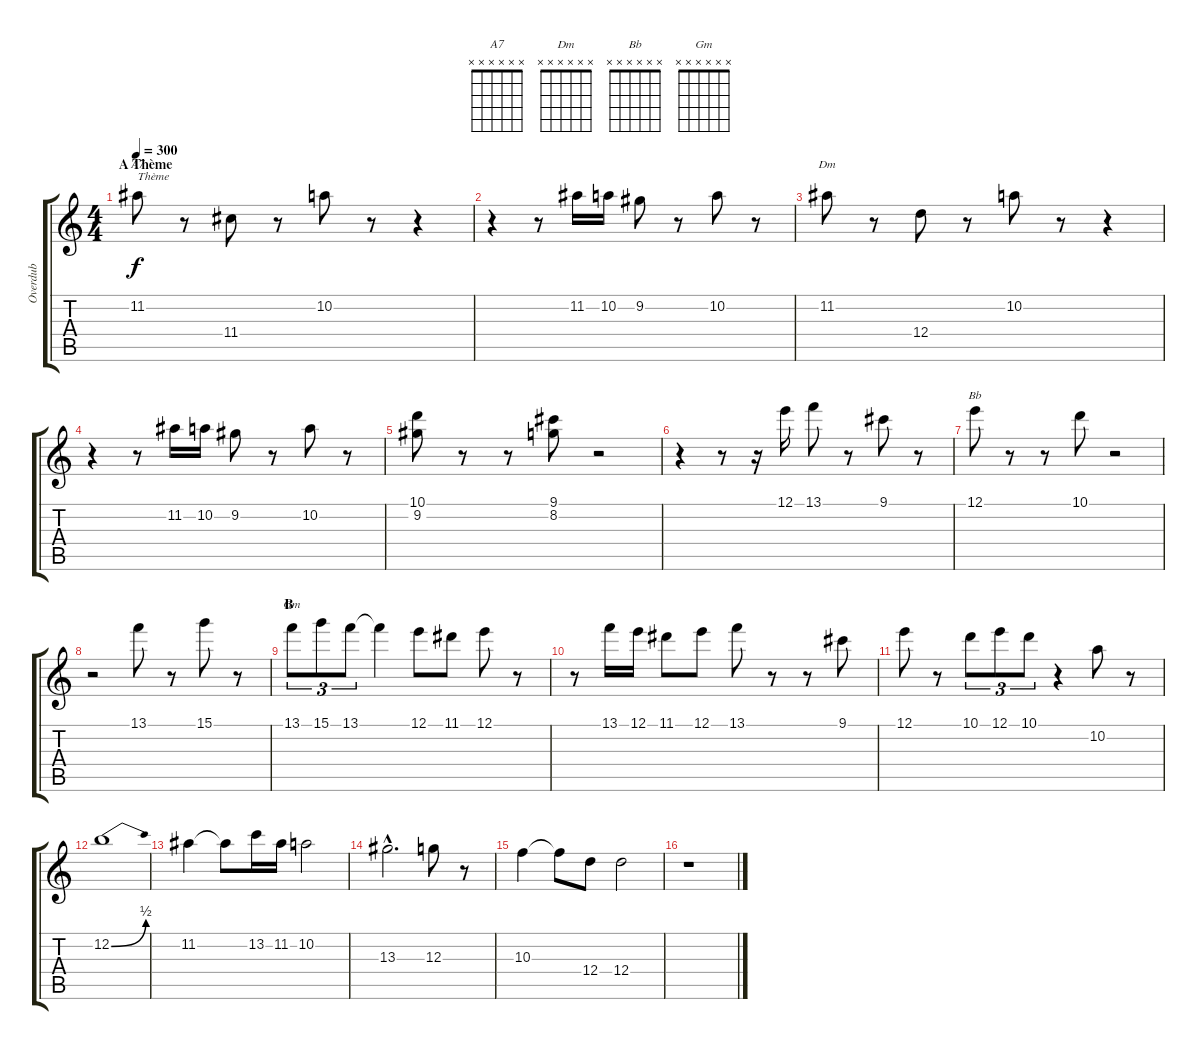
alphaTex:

\track ("Overdub" "Overdub") {instrument electricbasspick}
\staff {score tabs}
\tuning (E4 B3 G3 D3 A2 E2) {hide}
\chord ("A7" x x x x x x) {firstfret 0}
\chord ("Dm" x x x x x x) {firstfret 0}
\chord ("Bb" x x x x x x) {firstfret 0}
\chord ("Gm" x x x x x x) {firstfret 0}
\ts (4 4)
\section ("" "A Thème")
\tempo 300
\clef g2
\ks c
11.2.8{ch "A7" txt "Thème" dy f} r.8 11.4.8 r.8 10.2.8 r.8 r.4 |
r.4 r.8 11.2.16 10.2.16 9.2.8 r.8 10.2.8 r.8 |
11.2.8{ch "Dm"} r.8 12.4.8 r.8 10.2.8 r.8 r.4 |
r.4 r.8 11.2.16 10.2.16 9.2.8 r.8 10.2.8 r.8 |
(10.1 9.2).8 r.8 r.8 (9.1 8.2).8 r.2 |
r.4 r.8 r.16 12.1.16 13.1.8 r.8 9.1.8 r.8 |
12.1.8{ch "Bb"} r.8 r.8 10.1.8 r.2 |
r.2 13.1.8 r.8 15.1.8 r.8 |
\section ("" "B")
13.1.8{tu (3 2) ch "Gm"} 15.1.8{tu (3 2)} 13.1.8{tu (3 2)} 13.1{t}.4 12.1.8 11.1.8 12.1.8 r.8 |
r.8 13.1.16 12.1.16 11.1.8 12.1.8 13.1.8 r.8 r.8 9.1.8 |
12.1.8 r.8 10.1.8{tu (3 2)} 12.1.8{tu (3 2)} 10.1.8{tu (3 2)} r.4 10.2.8 r.8 |
12.2{be (bend 0 0 60 2)}.1 |
11.2.4 11.2{t}.8 13.2.16 11.2.16 10.2.2 |
13.3{hac}.2{d} 12.3.8 r.8 |
10.3.4 10.3{t}.8 12.4.8 12.4.2 |
r.1
